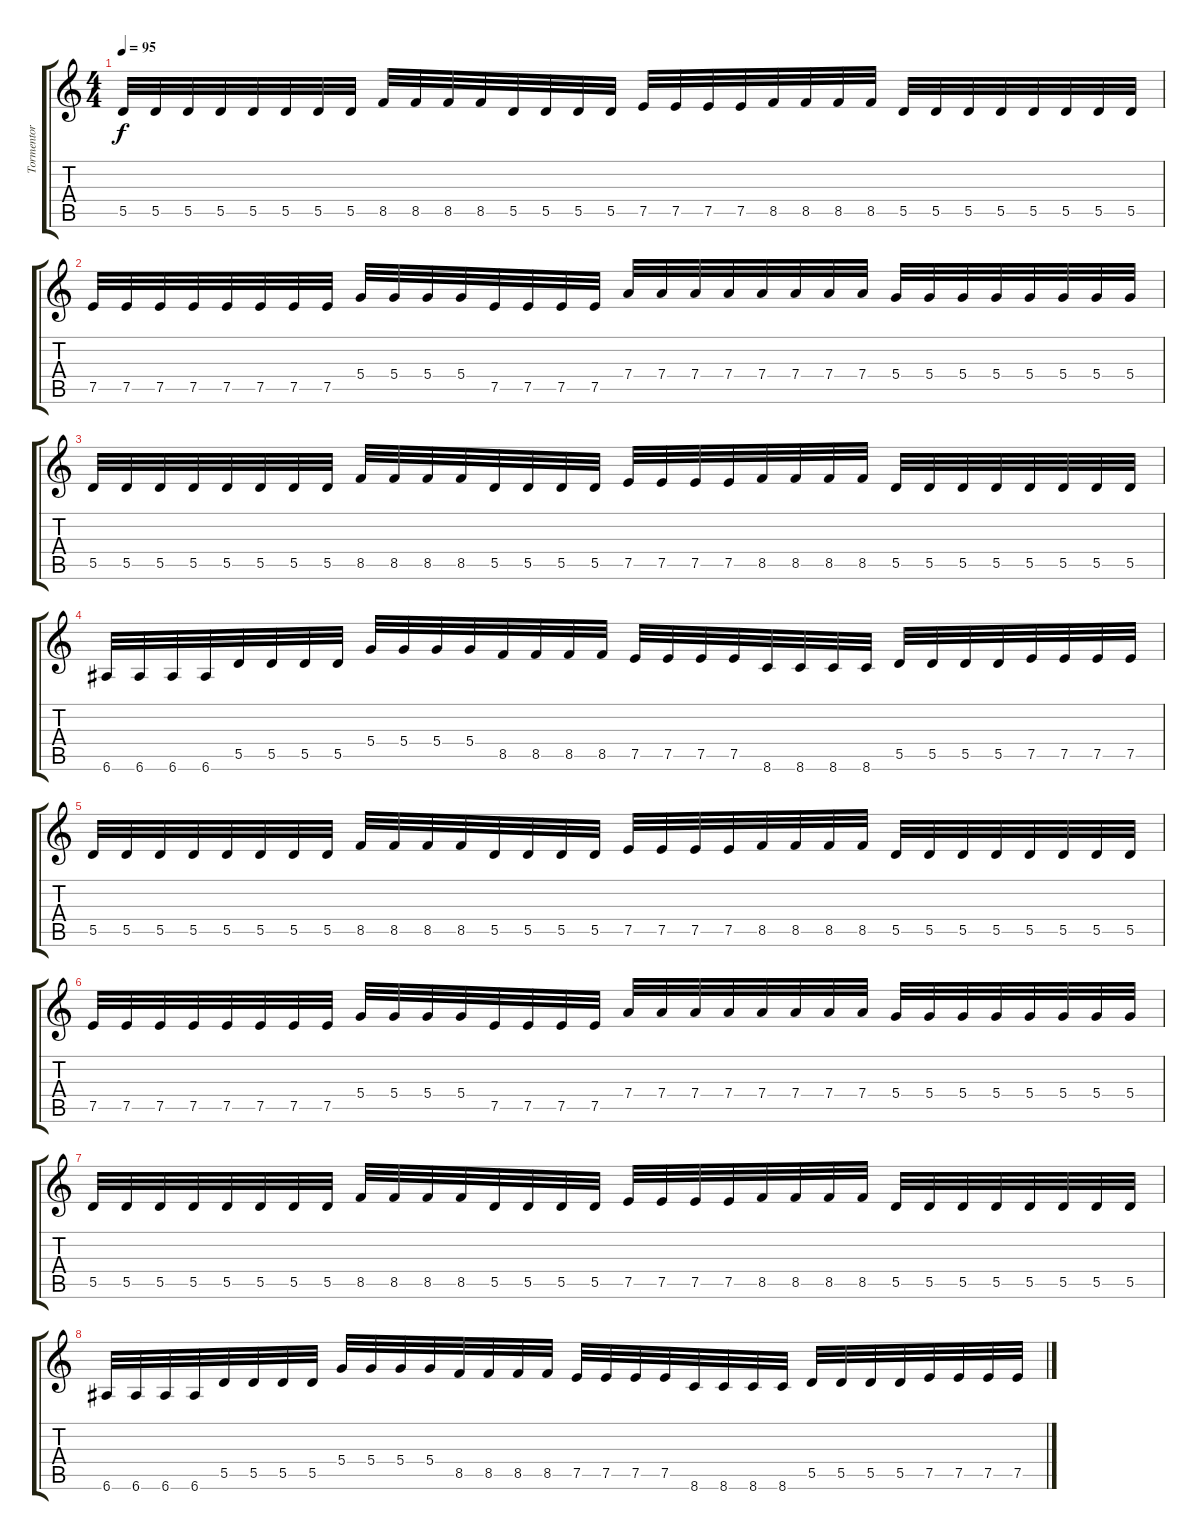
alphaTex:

\track ("Tormentor" "Tormentor") {instrument distortionguitar}
\staff {score tabs}
\tuning (E4 B3 G3 D3 A2 E2) {hide}
\ts (4 4)
\tempo 95
\clef g2
\ks c
5.5.32{dy f} 5.5.32 5.5.32 5.5.32 5.5.32 5.5.32 5.5.32 5.5.32 8.5.32 8.5.32 8.5.32 8.5.32 5.5.32 5.5.32 5.5.32 5.5.32 7.5.32 7.5.32 7.5.32 7.5.32 8.5.32 8.5.32 8.5.32 8.5.32 5.5.32 5.5.32 5.5.32 5.5.32 5.5.32 5.5.32 5.5.32 5.5.32 |
7.5.32 7.5.32 7.5.32 7.5.32 7.5.32 7.5.32 7.5.32 7.5.32 5.4.32 5.4.32 5.4.32 5.4.32 7.5.32 7.5.32 7.5.32 7.5.32 7.4.32 7.4.32 7.4.32 7.4.32 7.4.32 7.4.32 7.4.32 7.4.32 5.4.32 5.4.32 5.4.32 5.4.32 5.4.32 5.4.32 5.4.32 5.4.32 |
5.5.32 5.5.32 5.5.32 5.5.32 5.5.32 5.5.32 5.5.32 5.5.32 8.5.32 8.5.32 8.5.32 8.5.32 5.5.32 5.5.32 5.5.32 5.5.32 7.5.32 7.5.32 7.5.32 7.5.32 8.5.32 8.5.32 8.5.32 8.5.32 5.5.32 5.5.32 5.5.32 5.5.32 5.5.32 5.5.32 5.5.32 5.5.32 |
6.6.32 6.6.32 6.6.32 6.6.32 5.5.32 5.5.32 5.5.32 5.5.32 5.4.32 5.4.32 5.4.32 5.4.32 8.5.32 8.5.32 8.5.32 8.5.32 7.5.32 7.5.32 7.5.32 7.5.32 8.6.32 8.6.32 8.6.32 8.6.32 5.5.32 5.5.32 5.5.32 5.5.32 7.5.32 7.5.32 7.5.32 7.5.32 |
5.5.32 5.5.32 5.5.32 5.5.32 5.5.32 5.5.32 5.5.32 5.5.32 8.5.32 8.5.32 8.5.32 8.5.32 5.5.32 5.5.32 5.5.32 5.5.32 7.5.32 7.5.32 7.5.32 7.5.32 8.5.32 8.5.32 8.5.32 8.5.32 5.5.32 5.5.32 5.5.32 5.5.32 5.5.32 5.5.32 5.5.32 5.5.32 |
7.5.32 7.5.32 7.5.32 7.5.32 7.5.32 7.5.32 7.5.32 7.5.32 5.4.32 5.4.32 5.4.32 5.4.32 7.5.32 7.5.32 7.5.32 7.5.32 7.4.32 7.4.32 7.4.32 7.4.32 7.4.32 7.4.32 7.4.32 7.4.32 5.4.32 5.4.32 5.4.32 5.4.32 5.4.32 5.4.32 5.4.32 5.4.32 |
5.5.32 5.5.32 5.5.32 5.5.32 5.5.32 5.5.32 5.5.32 5.5.32 8.5.32 8.5.32 8.5.32 8.5.32 5.5.32 5.5.32 5.5.32 5.5.32 7.5.32 7.5.32 7.5.32 7.5.32 8.5.32 8.5.32 8.5.32 8.5.32 5.5.32 5.5.32 5.5.32 5.5.32 5.5.32 5.5.32 5.5.32 5.5.32 |
6.6.32 6.6.32 6.6.32 6.6.32 5.5.32 5.5.32 5.5.32 5.5.32 5.4.32 5.4.32 5.4.32 5.4.32 8.5.32 8.5.32 8.5.32 8.5.32 7.5.32 7.5.32 7.5.32 7.5.32 8.6.32 8.6.32 8.6.32 8.6.32 5.5.32 5.5.32 5.5.32 5.5.32 7.5.32 7.5.32 7.5.32 7.5.32
